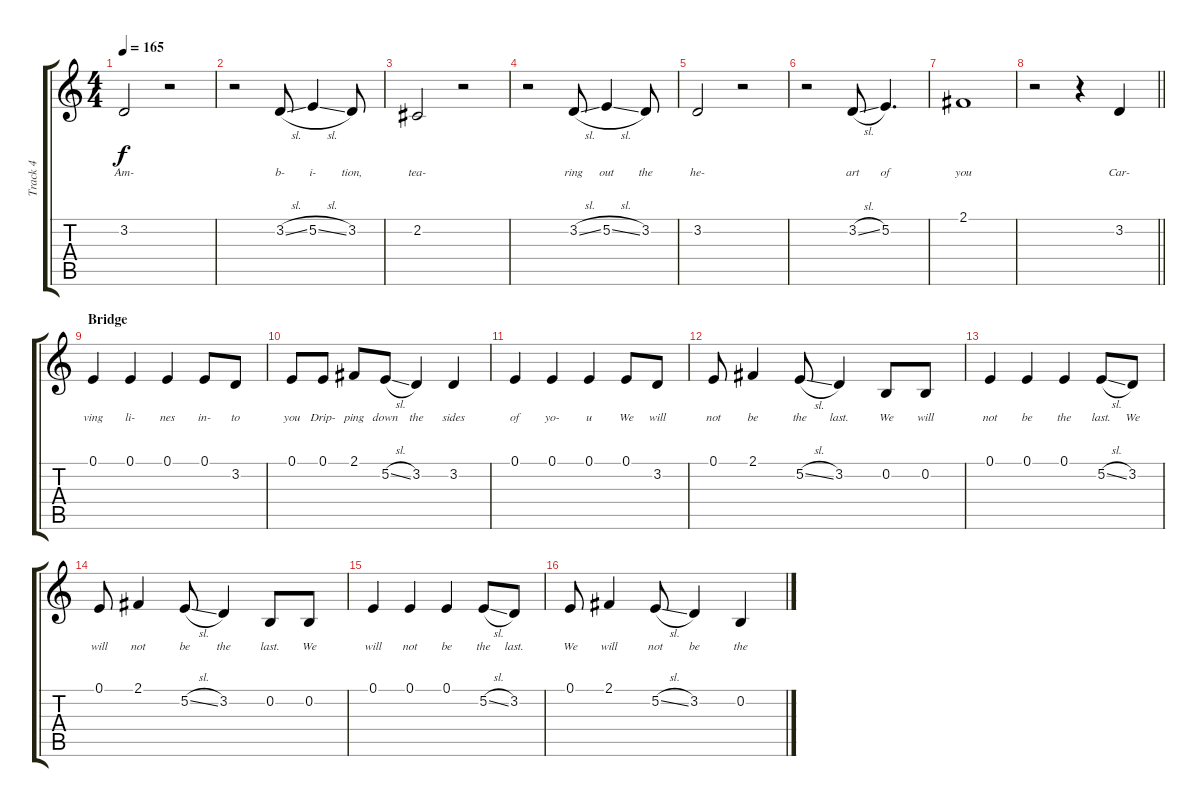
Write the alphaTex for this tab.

\track ("Track 4" "Track 4") {instrument clarinet}
\staff {score tabs}
\tuning (E4 B3 G3 D3 A2 E2) {hide}
\ts (4 4)
\tempo 165
\clef g2
\ks c
3.2.2{lyrics (0 "Am-") lyrics (1 "") lyrics (2 "") lyrics (3 "") lyrics (4 "") dy f} r.2 |
r.2 3.2{sl}.8{lyrics (0 "b-") lyrics (1 "") lyrics (2 "") lyrics (3 "") lyrics (4 "")} 5.2{sl}.4{lyrics (0 "i-") lyrics (1 "") lyrics (2 "") lyrics (3 "") lyrics (4 "")} 3.2.8{lyrics (0 "tion,") lyrics (1 "") lyrics (2 "") lyrics (3 "") lyrics (4 "")} |
2.2.2{lyrics (0 "tea-") lyrics (1 "") lyrics (2 "") lyrics (3 "") lyrics (4 "")} r.2 |
r.2 3.2{sl}.8{lyrics (0 "ring") lyrics (1 "") lyrics (2 "") lyrics (3 "") lyrics (4 "")} 5.2{sl}.4{lyrics (0 "out") lyrics (1 "") lyrics (2 "") lyrics (3 "") lyrics (4 "")} 3.2.8{lyrics (0 "the") lyrics (1 "") lyrics (2 "") lyrics (3 "") lyrics (4 "")} |
3.2.2{lyrics (0 "he-") lyrics (1 "") lyrics (2 "") lyrics (3 "") lyrics (4 "")} r.2 |
r.2 3.2{sl}.8{lyrics (0 "art") lyrics (1 "") lyrics (2 "") lyrics (3 "") lyrics (4 "")} 5.2.4{d lyrics (0 "of") lyrics (1 "") lyrics (2 "") lyrics (3 "") lyrics (4 "")} |
2.1.1{lyrics (0 "you") lyrics (1 "") lyrics (2 "") lyrics (3 "") lyrics (4 "")} |
\barLineRight lightlight
r.2 r.4 3.2.4{lyrics (0 "Car-") lyrics (1 "") lyrics (2 "") lyrics (3 "") lyrics (4 "")} |
\section ("" "Bridge")
0.1.4{lyrics (0 "ving") lyrics (1 "") lyrics (2 "") lyrics (3 "") lyrics (4 "")} 0.1.4{lyrics (0 "li-") lyrics (1 "") lyrics (2 "") lyrics (3 "") lyrics (4 "")} 0.1.4{lyrics (0 "nes") lyrics (1 "") lyrics (2 "") lyrics (3 "") lyrics (4 "")} 0.1.8{lyrics (0 "in-") lyrics (1 "") lyrics (2 "") lyrics (3 "") lyrics (4 "")} 3.2.8{lyrics (0 "to") lyrics (1 "") lyrics (2 "") lyrics (3 "") lyrics (4 "")} |
0.1.8{lyrics (0 "you") lyrics (1 "") lyrics (2 "") lyrics (3 "") lyrics (4 "")} 0.1.8{lyrics (0 "Drip-") lyrics (1 "") lyrics (2 "") lyrics (3 "") lyrics (4 "")} 2.1.8{lyrics (0 "ping") lyrics (1 "") lyrics (2 "") lyrics (3 "") lyrics (4 "")} 5.2{sl}.8{lyrics (0 "down") lyrics (1 "") lyrics (2 "") lyrics (3 "") lyrics (4 "")} 3.2.4{lyrics (0 "the") lyrics (1 "") lyrics (2 "") lyrics (3 "") lyrics (4 "")} 3.2.4{lyrics (0 "sides") lyrics (1 "") lyrics (2 "") lyrics (3 "") lyrics (4 "")} |
0.1.4{lyrics (0 "of") lyrics (1 "") lyrics (2 "") lyrics (3 "") lyrics (4 "")} 0.1.4{lyrics (0 "yo-") lyrics (1 "") lyrics (2 "") lyrics (3 "") lyrics (4 "")} 0.1.4{lyrics (0 "u") lyrics (1 "") lyrics (2 "") lyrics (3 "") lyrics (4 "")} 0.1.8{lyrics (0 "We") lyrics (1 "") lyrics (2 "") lyrics (3 "") lyrics (4 "")} 3.2.8{lyrics (0 "will") lyrics (1 "") lyrics (2 "") lyrics (3 "") lyrics (4 "")} |
0.1.8{lyrics (0 "not") lyrics (1 "") lyrics (2 "") lyrics (3 "") lyrics (4 "")} 2.1.4{lyrics (0 "be") lyrics (1 "") lyrics (2 "") lyrics (3 "") lyrics (4 "")} 5.2{sl}.8{lyrics (0 "the") lyrics (1 "") lyrics (2 "") lyrics (3 "") lyrics (4 "")} 3.2.4{lyrics (0 "last.") lyrics (1 "") lyrics (2 "") lyrics (3 "") lyrics (4 "")} 0.2.8{lyrics (0 "We") lyrics (1 "") lyrics (2 "") lyrics (3 "") lyrics (4 "")} 0.2.8{lyrics (0 "will") lyrics (1 "") lyrics (2 "") lyrics (3 "") lyrics (4 "")} |
0.1.4{lyrics (0 "not") lyrics (1 "") lyrics (2 "") lyrics (3 "") lyrics (4 "")} 0.1.4{lyrics (0 "be") lyrics (1 "") lyrics (2 "") lyrics (3 "") lyrics (4 "")} 0.1.4{lyrics (0 "the") lyrics (1 "") lyrics (2 "") lyrics (3 "") lyrics (4 "")} 5.2{sl}.8{lyrics (0 "last.") lyrics (1 "") lyrics (2 "") lyrics (3 "") lyrics (4 "")} 3.2.8{lyrics (0 "We") lyrics (1 "") lyrics (2 "") lyrics (3 "") lyrics (4 "")} |
0.1.8{lyrics (0 "will") lyrics (1 "") lyrics (2 "") lyrics (3 "") lyrics (4 "")} 2.1.4{lyrics (0 "not") lyrics (1 "") lyrics (2 "") lyrics (3 "") lyrics (4 "")} 5.2{sl}.8{lyrics (0 "be") lyrics (1 "") lyrics (2 "") lyrics (3 "") lyrics (4 "")} 3.2.4{lyrics (0 "the") lyrics (1 "") lyrics (2 "") lyrics (3 "") lyrics (4 "")} 0.2.8{lyrics (0 "last.") lyrics (1 "") lyrics (2 "") lyrics (3 "") lyrics (4 "")} 0.2.8{lyrics (0 "We") lyrics (1 "") lyrics (2 "") lyrics (3 "") lyrics (4 "")} |
0.1.4{lyrics (0 "will") lyrics (1 "") lyrics (2 "") lyrics (3 "") lyrics (4 "")} 0.1.4{lyrics (0 "not") lyrics (1 "") lyrics (2 "") lyrics (3 "") lyrics (4 "")} 0.1.4{lyrics (0 "be") lyrics (1 "") lyrics (2 "") lyrics (3 "") lyrics (4 "")} 5.2{sl}.8{lyrics (0 "the") lyrics (1 "") lyrics (2 "") lyrics (3 "") lyrics (4 "")} 3.2.8{lyrics (0 "last.") lyrics (1 "") lyrics (2 "") lyrics (3 "") lyrics (4 "")} |
0.1.8{lyrics (0 "We") lyrics (1 "") lyrics (2 "") lyrics (3 "") lyrics (4 "")} 2.1.4{lyrics (0 "will") lyrics (1 "") lyrics (2 "") lyrics (3 "") lyrics (4 "")} 5.2{sl}.8{lyrics (0 "not") lyrics (1 "") lyrics (2 "") lyrics (3 "") lyrics (4 "")} 3.2.4{lyrics (0 "be") lyrics (1 "") lyrics (2 "") lyrics (3 "") lyrics (4 "")} 0.2.4{lyrics (0 "the") lyrics (1 "") lyrics (2 "") lyrics (3 "") lyrics (4 "")}
